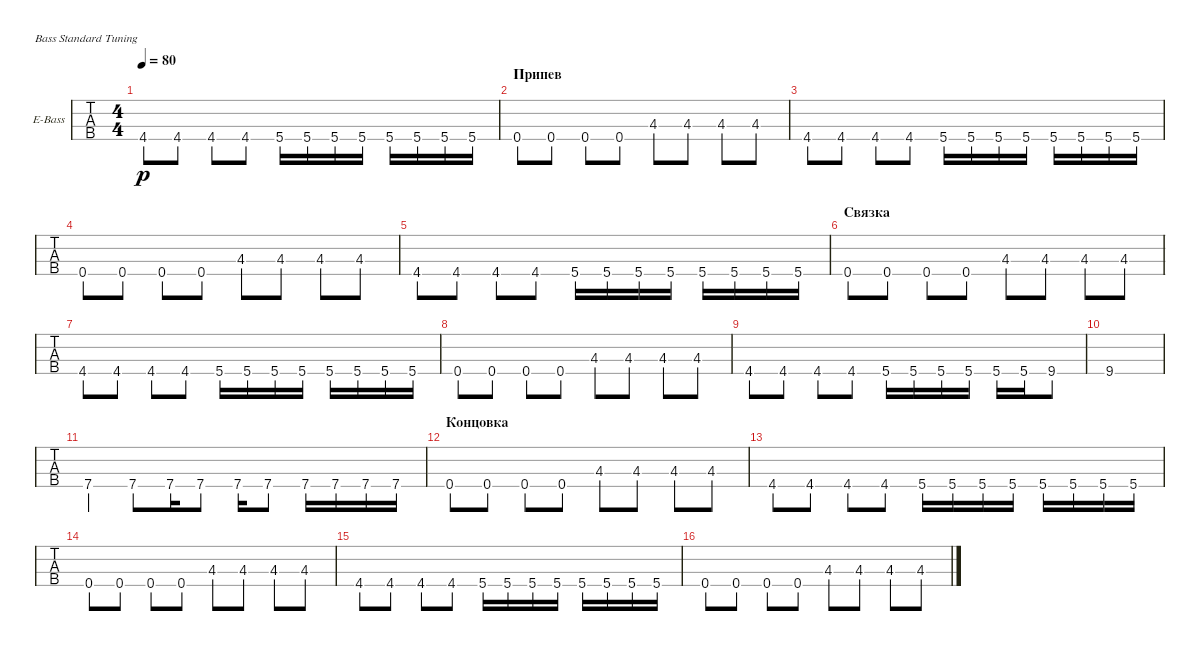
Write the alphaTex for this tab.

\defaultSystemsLayout 4
\bracketExtendMode groupsimilarinstruments
\firstSystemTrackNameOrientation horizontal
\otherSystemsTrackNameOrientation horizontal
\track ("Electric Bass" "E-Bass") {instrument electricbassfinger}
\staff {tabs}
\tuning (G2 D2 A1 E1)
\ts (4 4)
\tempo 80
\clef f4
\ks c
4.4.8{dy p} 4.4.8 4.4.8 4.4.8 5.4.16 5.4.16 5.4.16 5.4.16 5.4.16 5.4.16 5.4.16 5.4.16 |
\section ("" "Припев")
0.4.8 0.4.8 0.4.8 0.4.8 4.3.8 4.3.8 4.3.8 4.3.8 |
4.4.8 4.4.8 4.4.8 4.4.8 5.4.16 5.4.16 5.4.16 5.4.16 5.4.16 5.4.16 5.4.16 5.4.16 |
0.4.8 0.4.8 0.4.8 0.4.8 4.3.8 4.3.8 4.3.8 4.3.8 |
4.4.8 4.4.8 4.4.8 4.4.8 5.4.16 5.4.16 5.4.16 5.4.16 5.4.16 5.4.16 5.4.16 5.4.16 |
\section ("" "Связка")
0.4.8 0.4.8 0.4.8 0.4.8 4.3.8 4.3.8 4.3.8 4.3.8 |
4.4.8 4.4.8 4.4.8 4.4.8 5.4.16 5.4.16 5.4.16 5.4.16 5.4.16 5.4.16 5.4.16 5.4.16 |
0.4.8 0.4.8 0.4.8 0.4.8 4.3.8 4.3.8 4.3.8 4.3.8 |
4.4.8 4.4.8 4.4.8 4.4.8 5.4.16 5.4.16 5.4.16 5.4.16 5.4.16 5.4.16 9.4.8 |
9.4.1 |
7.4.4 7.4.8 7.4.16 7.4.8 7.4.16 7.4.8 7.4.16 7.4.16 7.4.16 7.4.16 |
\section ("" "Концовка")
0.4.8 0.4.8 0.4.8 0.4.8 4.3.8 4.3.8 4.3.8 4.3.8 |
4.4.8 4.4.8 4.4.8 4.4.8 5.4.16 5.4.16 5.4.16 5.4.16 5.4.16 5.4.16 5.4.16 5.4.16 |
0.4.8 0.4.8 0.4.8 0.4.8 4.3.8 4.3.8 4.3.8 4.3.8 |
4.4.8 4.4.8 4.4.8 4.4.8 5.4.16 5.4.16 5.4.16 5.4.16 5.4.16 5.4.16 5.4.16 5.4.16 |
0.4.8 0.4.8 0.4.8 0.4.8 4.3.8 4.3.8 4.3.8 4.3.8
